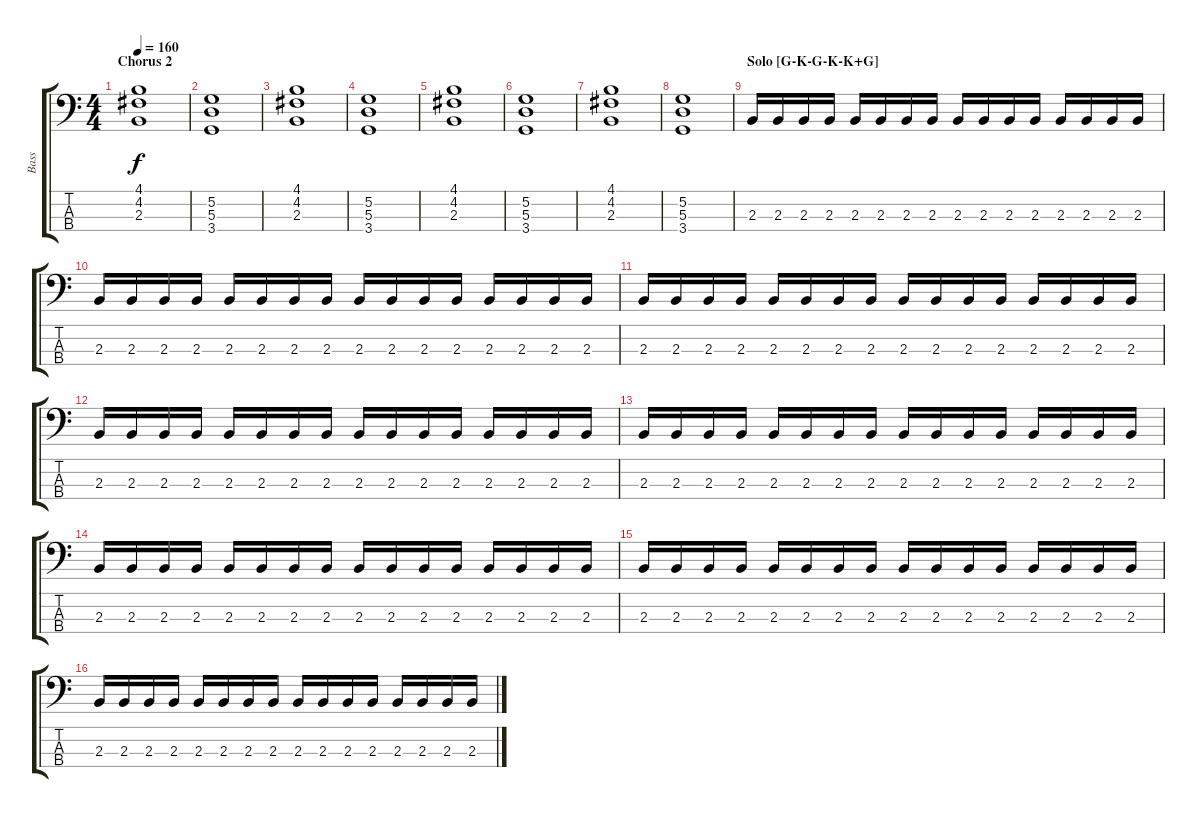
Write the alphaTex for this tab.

\track ("Bass" "Bass") {instrument electricbassfinger}
\staff {score tabs}
\tuning (G2 D2 A1 E1) {hide}
\ts (4 4)
\section ("" "Chorus 2")
\tempo 160
\clef f4
\ks c
(4.1 4.2 2.3).1{dy f} |
(5.2 5.3 3.4).1 |
(4.1 4.2 2.3).1 |
(5.2 5.3 3.4).1 |
(4.1 4.2 2.3).1 |
(5.2 5.3 3.4).1 |
(4.1 4.2 2.3).1 |
(5.2 5.3 3.4).1 |
\section ("" "Solo [G-K-G-K-K+G]")
2.3.16 2.3.16 2.3.16 2.3.16 2.3.16 2.3.16 2.3.16 2.3.16 2.3.16 2.3.16 2.3.16 2.3.16 2.3.16 2.3.16 2.3.16 2.3.16 |
2.3.16 2.3.16 2.3.16 2.3.16 2.3.16 2.3.16 2.3.16 2.3.16 2.3.16 2.3.16 2.3.16 2.3.16 2.3.16 2.3.16 2.3.16 2.3.16 |
2.3.16 2.3.16 2.3.16 2.3.16 2.3.16 2.3.16 2.3.16 2.3.16 2.3.16 2.3.16 2.3.16 2.3.16 2.3.16 2.3.16 2.3.16 2.3.16 |
2.3.16 2.3.16 2.3.16 2.3.16 2.3.16 2.3.16 2.3.16 2.3.16 2.3.16 2.3.16 2.3.16 2.3.16 2.3.16 2.3.16 2.3.16 2.3.16 |
2.3.16 2.3.16 2.3.16 2.3.16 2.3.16 2.3.16 2.3.16 2.3.16 2.3.16 2.3.16 2.3.16 2.3.16 2.3.16 2.3.16 2.3.16 2.3.16 |
2.3.16 2.3.16 2.3.16 2.3.16 2.3.16 2.3.16 2.3.16 2.3.16 2.3.16 2.3.16 2.3.16 2.3.16 2.3.16 2.3.16 2.3.16 2.3.16 |
2.3.16 2.3.16 2.3.16 2.3.16 2.3.16 2.3.16 2.3.16 2.3.16 2.3.16 2.3.16 2.3.16 2.3.16 2.3.16 2.3.16 2.3.16 2.3.16 |
2.3.16 2.3.16 2.3.16 2.3.16 2.3.16 2.3.16 2.3.16 2.3.16 2.3.16 2.3.16 2.3.16 2.3.16 2.3.16 2.3.16 2.3.16 2.3.16
